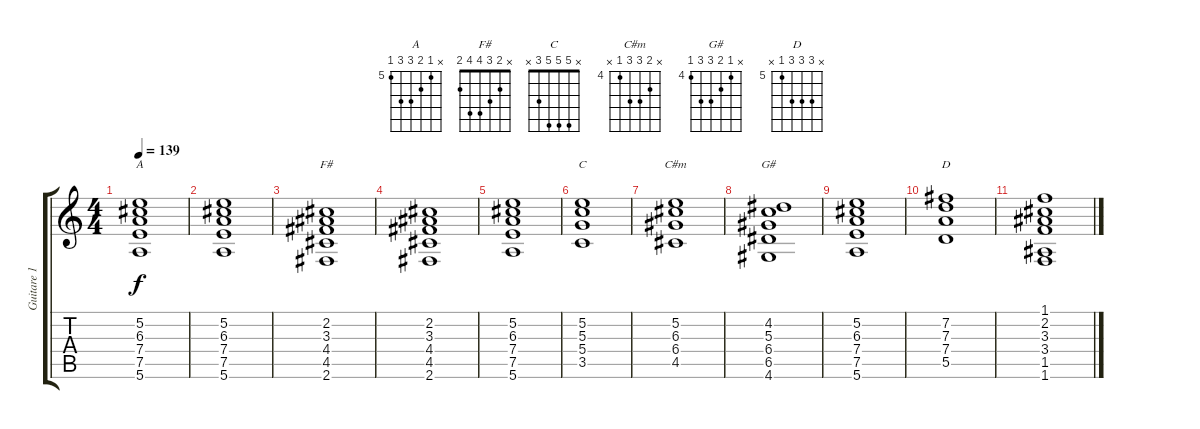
\track ("Guitare 1" "Guitare 1") {instrument overdrivenguitar}
\staff {score tabs}
\tuning (E4 B3 G3 D3 A2 E2) {hide}
\chord ("A" x 5 6 7 7 5) {firstfret 5}
\chord ("F#" x 2 3 4 4 2)
\chord ("C" x 5 5 5 3 x)
\chord ("C#m" x 5 6 6 4 x) {firstfret 4}
\chord ("G#" x 4 5 6 6 4) {firstfret 4}
\chord ("D" x 7 7 7 5 x) {firstfret 5}
\ts (4 4)
\tempo 139
\clef g2
\ks c
(5.2 6.3 7.4 7.5 5.6).1{ch "A" dy f} |
(5.2 6.3 7.4 7.5 5.6).1 |
(2.2 3.3 4.4 4.5 2.6).1{ch "F#"} |
(2.2 3.3 4.4 4.5 2.6).1 |
(5.2 6.3 7.4 7.5 5.6).1 |
(5.2 5.3 5.4 3.5).1{ch "C"} |
(5.2 6.3 6.4 4.5).1{ch "C#m"} |
(4.2 5.3 6.4 6.5 4.6).1{ch "G#"} |
(5.2 6.3 7.4 7.5 5.6).1 |
(7.2 7.3 7.4 5.5).1{ch "D"} |
(1.1 2.2 3.3 3.4 1.5 1.6).1{volume 0}
